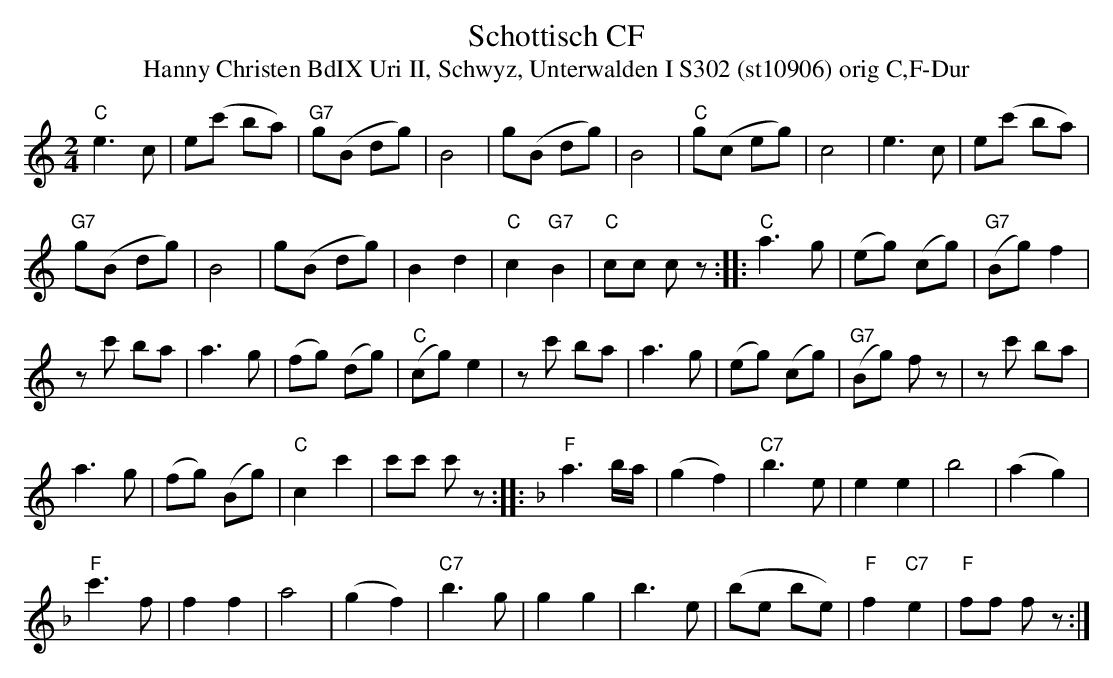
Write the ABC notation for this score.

X:1
T: Schottisch CF
T:Hanny Christen BdIX Uri II, Schwyz, Unterwalden I S302 (st10906) orig C,F-Dur
M:2/4
L:1/4
K:C
"C"e>c | e/(c'/ b/a/) | "G7"g/(B/ d/g/) | B2 | g/(B/ d/g/) | B2 |  "C"g/(c/ e/g/) | c2 | e>c | e/(c'/ b/a/) |
"G7"g/(B/ d/g/) | B2 | g/(B/ d/g/) | B d | "C"c "G7"B | "C"c/c/ c/ z/ :: "C"a>g | [L:1/8] (eg) (cg) | "G7"(Bg) f2 |
z c' ba | a3 g | (fg) (dg) | "C"(cg) e2 | z c' ba | a3 g | (eg) (cg) | "G7"(Bg) f z | z c' ba |
a3 g | (fg) (Bg) | "C"c2 c'2 | c'c' c'z :: [K:F] [L:1/4] "F"a>b/a// | (gf) | "C7"b>e | e e | b2 | (ag) |
"F"c'>f | ff | a2 | (gf) | "C7"b>g | gg | b>e | (b/e/ b/e/) | "F"f "C7"e |  "F"f/f/ f/ z/ :|
